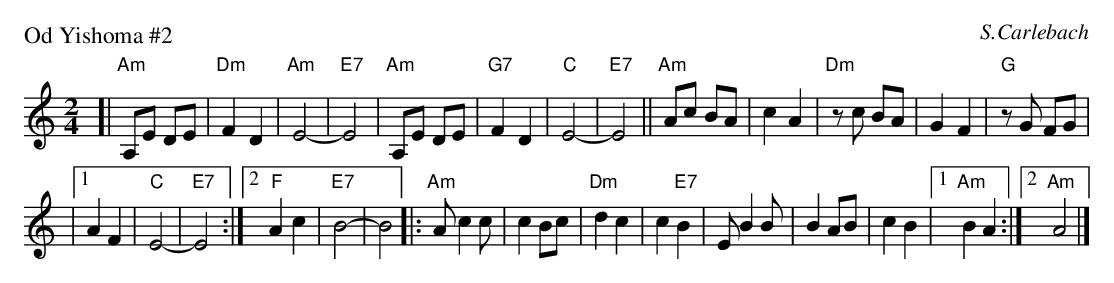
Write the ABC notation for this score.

X:1
P: Od Yishoma #2
C: S.Carlebach
M: 2/4
L: 1/8
K: Am
[|"Am"A,E DE \
| "Dm"F2 D2 \
| "Am"E4- \
| "E7"E4 \
| "Am"A,E DE \
| "G7"F2 D2 \
| "C"E4- \
| "E7"E4 \
||"Am"Ac BA \
| c2 A2 \
|  "Dm"zc BA \
| G2 F2 \
| "G"zG FG |
|1 A2 F2 | "C"E4- | "E7"E4 \
:|2 "F"A2 c2 | "E7"B4- | B4 \
|: "Am"Ac2 c \
| c2 Bc \
| "Dm"d2 c2 \
| c2 "E7"B2 \
| EB2 B \
| B2 AB \
| c2 B2 \
|1 "Am"B2 A2 :|2 "Am"A4 |]
